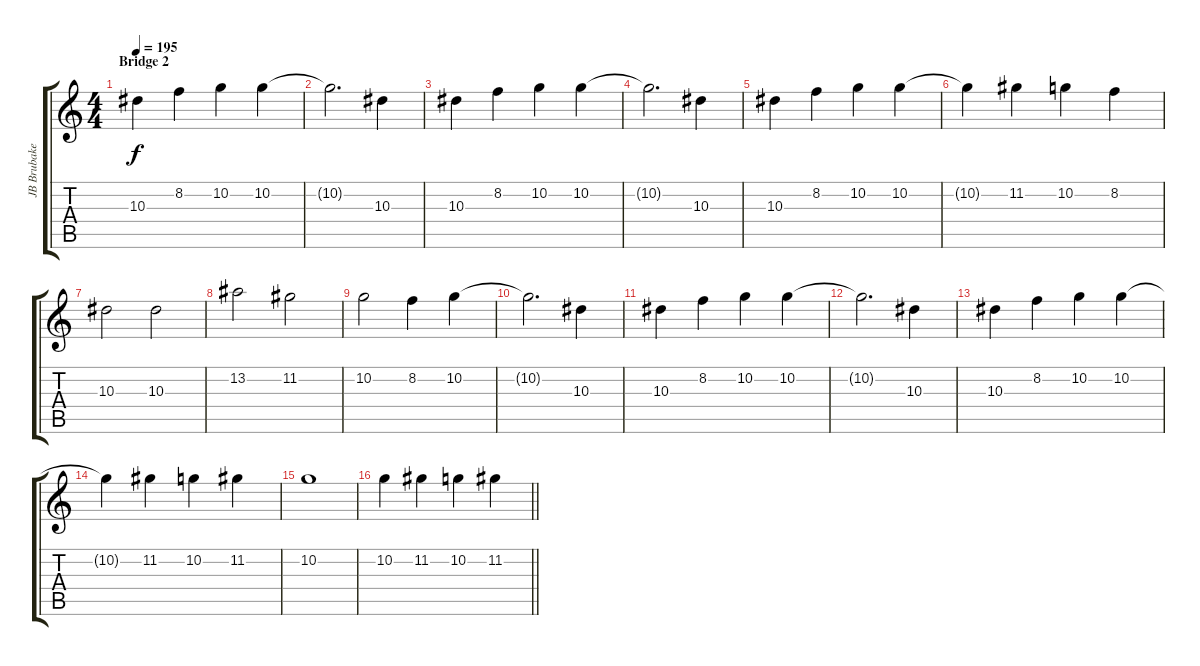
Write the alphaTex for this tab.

\track ("JB Brubaker (Lead Guitar)" "JB Brubake") {instrument distortionguitar}
\staff {score tabs}
\tuning (D4 A3 F3 C3 G2 C2) {hide}
\ts (4 4)
\section ("" "Bridge 2")
\tempo 195
\clef g2
\ks c
10.3.4{dy f instrument distortionguitar} 8.2.4 10.2.4 10.2.4 |
10.2{t}.2{d} 10.3.4 |
10.3.4 8.2.4 10.2.4 10.2.4 |
10.2{t}.2{d} 10.3.4 |
10.3.4 8.2.4 10.2.4 10.2.4 |
10.2{t}.4 11.2.4 10.2.4 8.2.4 |
10.3.2 10.3.2 |
13.2.2 11.2.2 |
10.2.2 8.2.4 10.2.4 |
10.2{t}.2{d} 10.3.4 |
10.3.4 8.2.4 10.2.4 10.2.4 |
10.2{t}.2{d} 10.3.4 |
10.3.4 8.2.4 10.2.4 10.2.4 |
10.2{t}.4 11.2.4 10.2.4 11.2.4 |
10.2.1 |
\barLineRight lightlight
10.2.4 11.2.4 10.2.4 11.2.4
